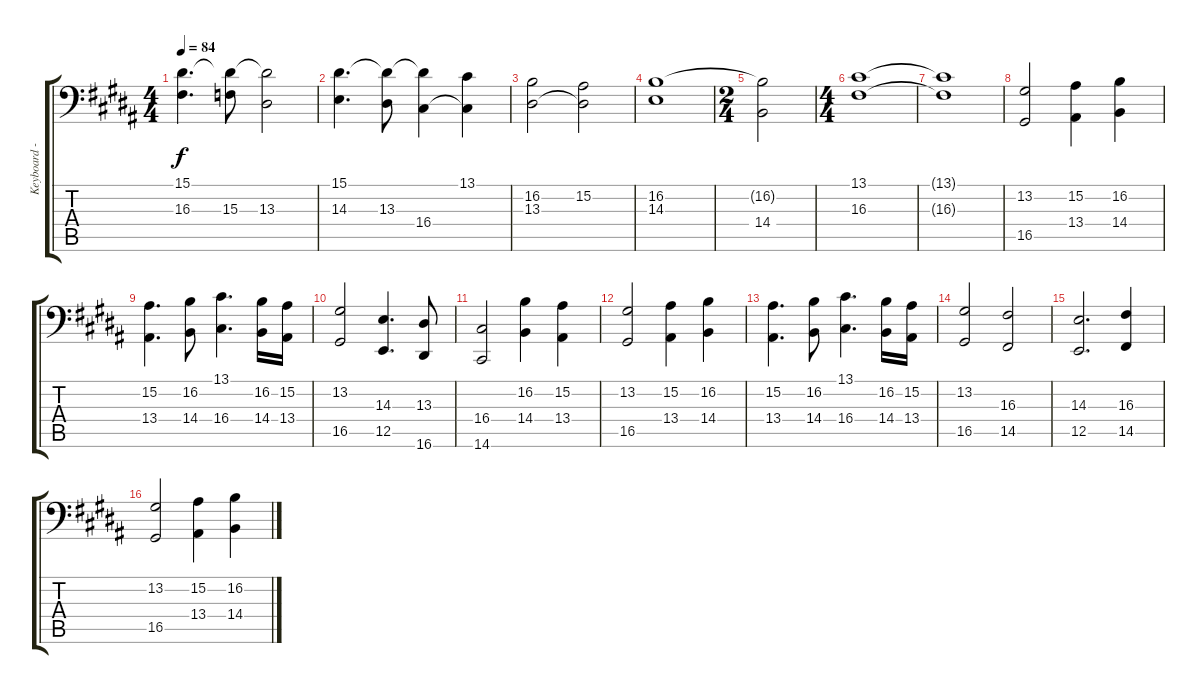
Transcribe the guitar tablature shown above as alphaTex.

\track ("Keyboard - Jordan Rudess" "Keyboard -") {instrument acousticgrandpiano}
\staff {score tabs}
\tuning (C3 G2 D2 A1 E1 B0) {hide}
\ts (4 4)
\tempo 84
\clef f4
\ks b
(15.1 16.3).4{d dy f} (15.1{t} 15.3).8 (15.1{t} 13.3).2 |
(15.1 14.3).4{d} (15.1{t} 13.3).8 (15.1{t} 16.4).4 (13.1 16.4{t}).4 |
(16.2 13.3).2 (15.2 13.3{t}).2 |
(16.2 14.3).1 |
\ts (2 4)
(16.2{t} 14.4).2 |
\ts (4 4)
(13.1 16.3).1 |
(13.1{t} 16.3{t}).1 |
(13.2 16.5).2 (15.2 13.4).4 (16.2 14.4).4 |
(15.2 13.4).4{d} (16.2 14.4).8 (13.1 16.4).4{d} (16.2 14.4).16 (15.2 13.4).16 |
(13.2 16.5).2 (14.3 12.5).4{d} (13.3 16.6).8 |
(16.4 14.6).2 (16.2 14.4).4 (15.2 13.4).4 |
(13.2 16.5).2 (15.2 13.4).4 (16.2 14.4).4 |
(15.2 13.4).4{d} (16.2 14.4).8 (13.1 16.4).4{d} (16.2 14.4).16 (15.2 13.4).16 |
(13.2 16.5).2 (16.3 14.5).2 |
(14.3 12.5).2{d} (16.3 14.5).4 |
(13.2 16.5).2 (15.2 13.4).4 (16.2 14.4).4
